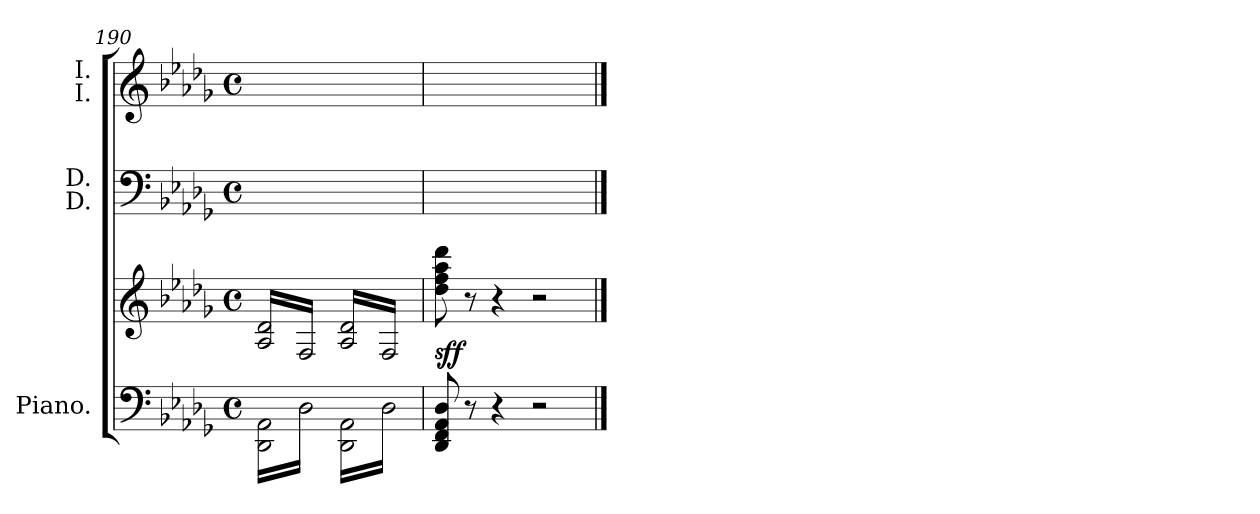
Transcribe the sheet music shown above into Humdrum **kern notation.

**kern	**kern	**dynam	**kern	**kern
*part3	*part3	*part3	*part2	*part1
*staff4	*staff3	*staff3/4	*staff2	*staff1
*I"Piano.	*	*	*I"D.\nD.	*I"I.\nI.
*I'Pno	*	*	*I'D.	*I'I.
*clefF4	*clefG2	*	*clefF4	*clefG2
*	*	*	*	*ITrd8c12
*k[b-e-a-d-g-]	*k[b-e-a-d-g-]	*	*k[b-e-a-d-g-]	*k[b-e-a-d-g-]
*M4/4	*M4/4	*	*M4/4	*M4/4
*met(c)	*met(c)	*	*met(c)	*met(c)
=190	=190	=190	=190	=190
*tremolo	*	*	*	*
*	*tremolo	*	*	*
16DD-\ 16AA-\LL	16A-/ 16d-/LL	.	1ryy	1ryy
16D-\	16F/	.	.	.
16DD-\ 16AA-\	16A-/ 16d-/	.	.	.
16D-\	16F/	.	.	.
16DD-\ 16AA-\	16A-/ 16d-/	.	.	.
16D-\	16F/	.	.	.
16DD-\ 16AA-\	16A-/ 16d-/	.	.	.
16D-\JJ	16F/JJ	.	.	.
16DD-\ 16AA-\LL	16A-/ 16d-/LL	.	.	.
16D-\	16F/	.	.	.
16DD-\ 16AA-\	16A-/ 16d-/	.	.	.
16D-\	16F/	.	.	.
16DD-\ 16AA-\	16A-/ 16d-/	.	.	.
16D-\	16F/	.	.	.
16DD-\ 16AA-\	16A-/ 16d-/	.	.	.
16D-\JJ	16F/JJ	.	.	.
*	*Xtremolo	*	*	*
*Xtremolo	*	*	*	*
=191	=191	=191	=191	=191
8DD-/ 8FF/ 8AA-/ 8D-/	8dd-\ 8ff\ 8aa-\ 8ddd-\	sff	1ryy	1ryy
.	.	.	.	.
8r	8r	.	.	.
.	.	.	.	.
4r	4r	.	.	.
2r	2r	.	.	.
==	==	==	==	==
*-	*-	*-	*-	*-
